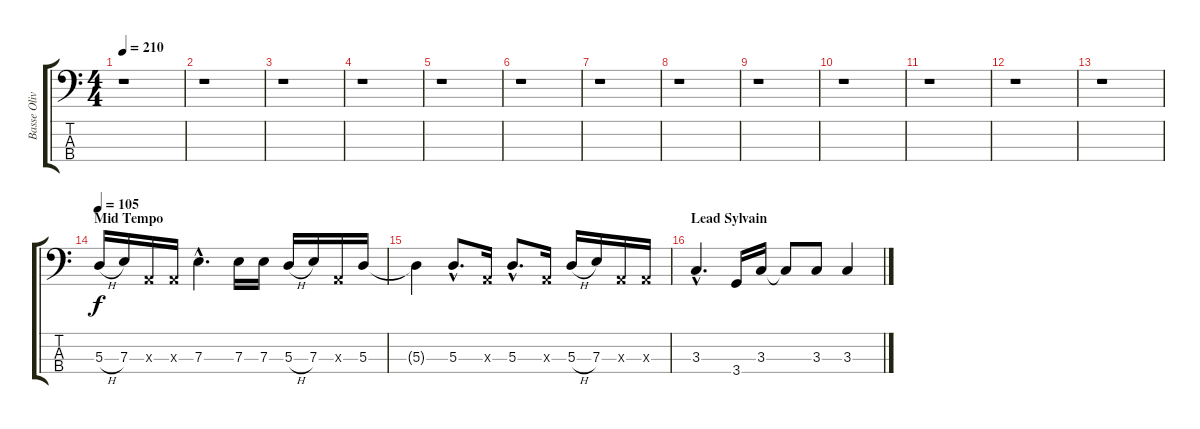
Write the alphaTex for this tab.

\track ("Basse Oliv" "Basse Oliv") {instrument electricbassfinger}
\staff {score tabs}
\tuning (G2 D2 A1 E1) {hide}
\ts (4 4)
\tempo 210
\clef f4
\ks c
r.1{dy f} |
r.1 |
r.1 |
r.1 |
r.1 |
r.1 |
r.1 |
r.1 |
r.1 |
r.1 |
r.1 |
r.1 |
r.1 |
\section ("" "Mid Tempo")
\tempo 105
5.3{h}.16 7.3.16 0.3{x}.16 0.3{x}.16 7.3{hac}.4{d} 7.3.16 7.3.16 5.3{h}.16 7.3.16 0.3{x}.16 5.3.16 |
5.3{t}.4 5.3{hac}.8{d} 0.3{x}.16 5.3{hac}.8{d} 0.3{x}.16 5.3{h}.16 7.3.16 0.3{x}.16 0.3{x}.16 |
\section ("" "Lead Sylvain")
3.3{hac}.4{d} 3.4.16 3.3.16 3.3{t}.8 3.3.8 3.3.4
